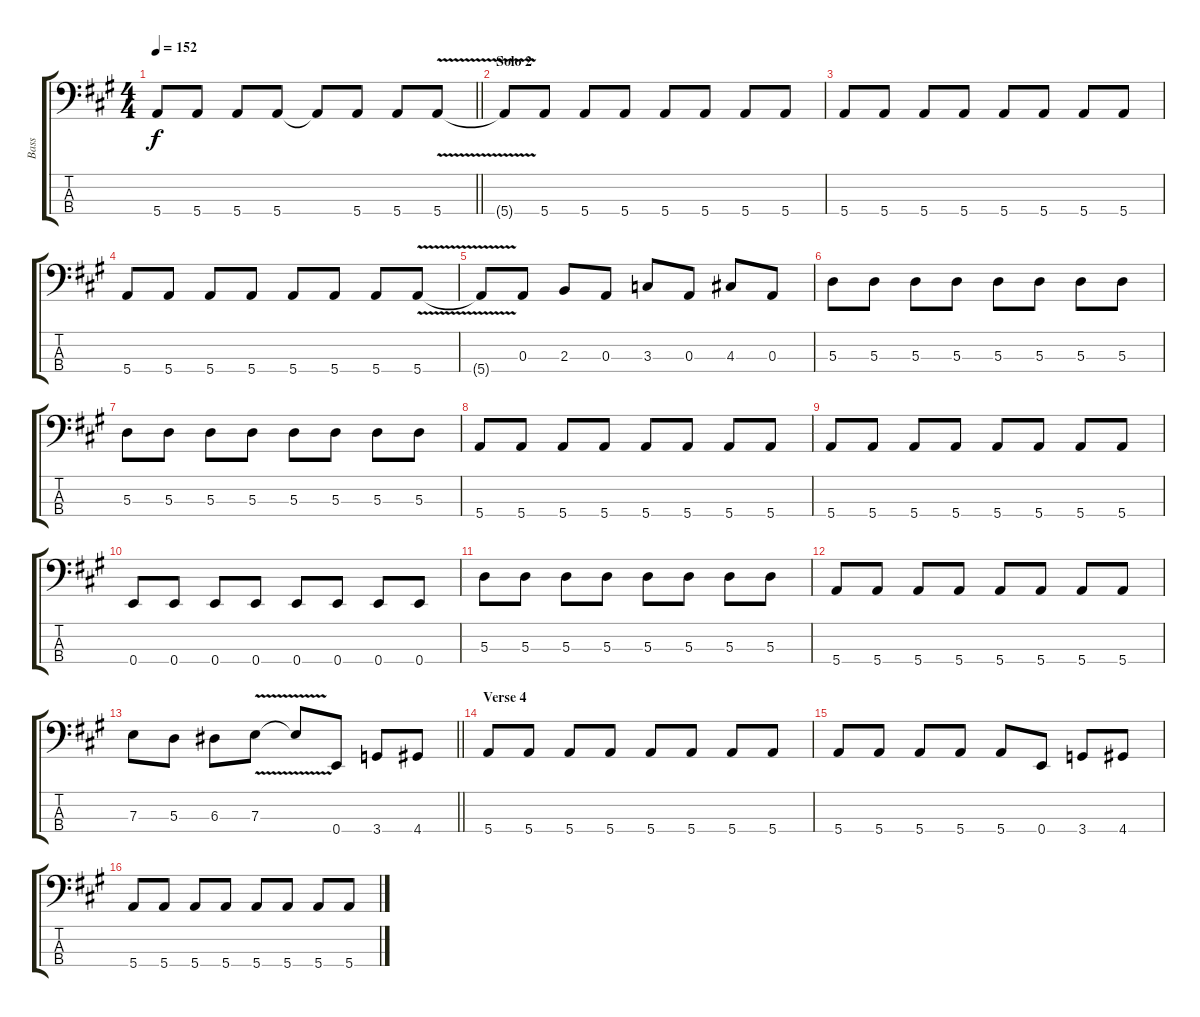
\track ("Bass" "Bass") {instrument electricbassfinger}
\staff {score tabs}
\tuning (G2 D2 A1 E1) {hide}
\ts (4 4)
\tempo 152
\clef f4
\barLineRight lightlight
\ks a
5.4.8{dy f} 5.4.8 5.4.8 5.4.8 5.4{t}.8 5.4.8 5.4.8 5.4{v}.8 |
\section ("" "Solo 2")
5.4{t}.8 5.4.8 5.4.8 5.4.8 5.4.8 5.4.8 5.4.8 5.4.8 |
5.4.8 5.4.8 5.4.8 5.4.8 5.4.8 5.4.8 5.4.8 5.4.8 |
5.4.8 5.4.8 5.4.8 5.4.8 5.4.8 5.4.8 5.4.8 5.4{v}.8 |
5.4{t}.8 0.3.8 2.3.8 0.3.8 3.3.8 0.3.8 4.3.8 0.3.8 |
5.3.8 5.3.8 5.3.8 5.3.8 5.3.8 5.3.8 5.3.8 5.3.8 |
5.3.8 5.3.8 5.3.8 5.3.8 5.3.8 5.3.8 5.3.8 5.3.8 |
5.4.8 5.4.8 5.4.8 5.4.8 5.4.8 5.4.8 5.4.8 5.4.8 |
5.4.8 5.4.8 5.4.8 5.4.8 5.4.8 5.4.8 5.4.8 5.4.8 |
0.4.8 0.4.8 0.4.8 0.4.8 0.4.8 0.4.8 0.4.8 0.4.8 |
5.3.8 5.3.8 5.3.8 5.3.8 5.3.8 5.3.8 5.3.8 5.3.8 |
5.4.8 5.4.8 5.4.8 5.4.8 5.4.8 5.4.8 5.4.8 5.4.8 |
\barLineRight lightlight
7.3.8 5.3.8 6.3.8 7.3{v}.8 7.3{t}.8 0.4.8 3.4.8 4.4.8 |
\section ("" "Verse 4")
5.4.8 5.4.8 5.4.8 5.4.8 5.4.8 5.4.8 5.4.8 5.4.8 |
5.4.8 5.4.8 5.4.8 5.4.8 5.4.8 0.4.8 3.4.8 4.4.8 |
5.4.8 5.4.8 5.4.8 5.4.8 5.4.8 5.4.8 5.4.8 5.4.8
